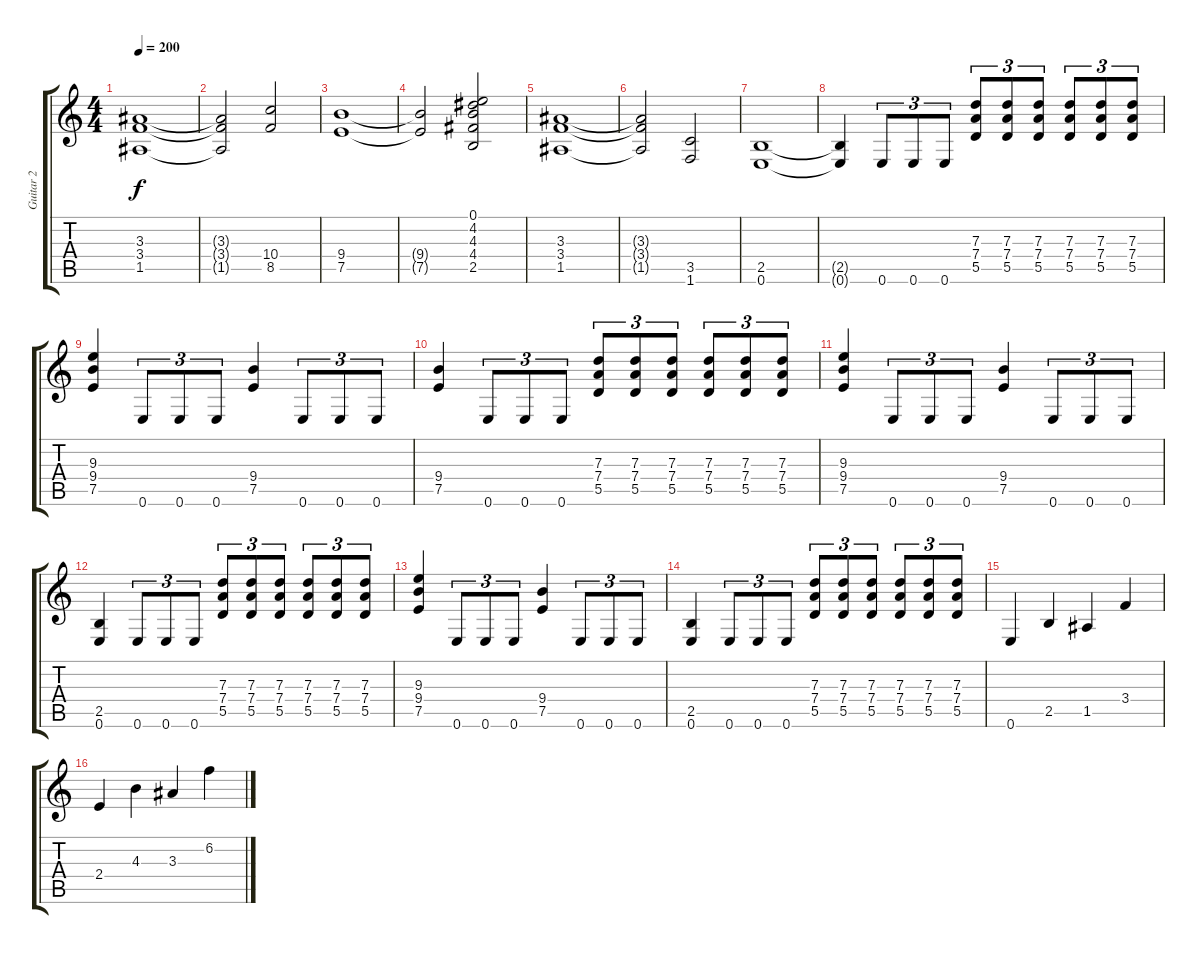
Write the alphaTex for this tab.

\track ("Guitar 2" "Guitar 2") {instrument overdrivenguitar}
\staff {score tabs}
\tuning (E4 B3 G3 D3 A2 E2) {hide}
\ts (4 4)
\tempo 200
\clef g2
\ks c
(3.3 3.4 1.5).1{dy f} |
(3.3{t} 3.4{t} 1.5{t}).2 (10.4 8.5).2 |
(9.4 7.5).1 |
(9.4{t} 7.5{t}).2 (0.1 4.2 4.3 4.4 2.5).2 |
(3.3 3.4 1.5).1 |
(3.3{t} 3.4{t} 1.5{t}).2 (3.5 1.6).2 |
(2.5 0.6).1 |
(2.5{t} 0.6{t}).4 0.6.8{tu (3 2)} 0.6.8{tu (3 2)} 0.6.8{tu (3 2)} (7.3 7.4 5.5).8{tu (3 2)} (7.3 7.4 5.5).8{tu (3 2)} (7.3 7.4 5.5).8{tu (3 2)} (7.3 7.4 5.5).8{tu (3 2)} (7.3 7.4 5.5).8{tu (3 2)} (7.3 7.4 5.5).8{tu (3 2)} |
(9.3 9.4 7.5).4 0.6.8{tu (3 2)} 0.6.8{tu (3 2)} 0.6.8{tu (3 2)} (9.4 7.5).4 0.6.8{tu (3 2)} 0.6.8{tu (3 2)} 0.6.8{tu (3 2)} |
(9.4 7.5).4 0.6.8{tu (3 2)} 0.6.8{tu (3 2)} 0.6.8{tu (3 2)} (7.3 7.4 5.5).8{tu (3 2)} (7.3 7.4 5.5).8{tu (3 2)} (7.3 7.4 5.5).8{tu (3 2)} (7.3 7.4 5.5).8{tu (3 2)} (7.3 7.4 5.5).8{tu (3 2)} (7.3 7.4 5.5).8{tu (3 2)} |
(9.3 9.4 7.5).4 0.6.8{tu (3 2)} 0.6.8{tu (3 2)} 0.6.8{tu (3 2)} (9.4 7.5).4 0.6.8{tu (3 2)} 0.6.8{tu (3 2)} 0.6.8{tu (3 2)} |
(2.5 0.6).4 0.6.8{tu (3 2)} 0.6.8{tu (3 2)} 0.6.8{tu (3 2)} (7.3 7.4 5.5).8{tu (3 2)} (7.3 7.4 5.5).8{tu (3 2)} (7.3 7.4 5.5).8{tu (3 2)} (7.3 7.4 5.5).8{tu (3 2)} (7.3 7.4 5.5).8{tu (3 2)} (7.3 7.4 5.5).8{tu (3 2)} |
(9.3 9.4 7.5).4 0.6.8{tu (3 2)} 0.6.8{tu (3 2)} 0.6.8{tu (3 2)} (9.4 7.5).4 0.6.8{tu (3 2)} 0.6.8{tu (3 2)} 0.6.8{tu (3 2)} |
(2.5 0.6).4 0.6.8{tu (3 2)} 0.6.8{tu (3 2)} 0.6.8{tu (3 2)} (7.3 7.4 5.5).8{tu (3 2)} (7.3 7.4 5.5).8{tu (3 2)} (7.3 7.4 5.5).8{tu (3 2)} (7.3 7.4 5.5).8{tu (3 2)} (7.3 7.4 5.5).8{tu (3 2)} (7.3 7.4 5.5).8{tu (3 2)} |
0.6.4 2.5.4 1.5.4 3.4.4 |
2.4.4 4.3.4 3.3.4 6.2.4
